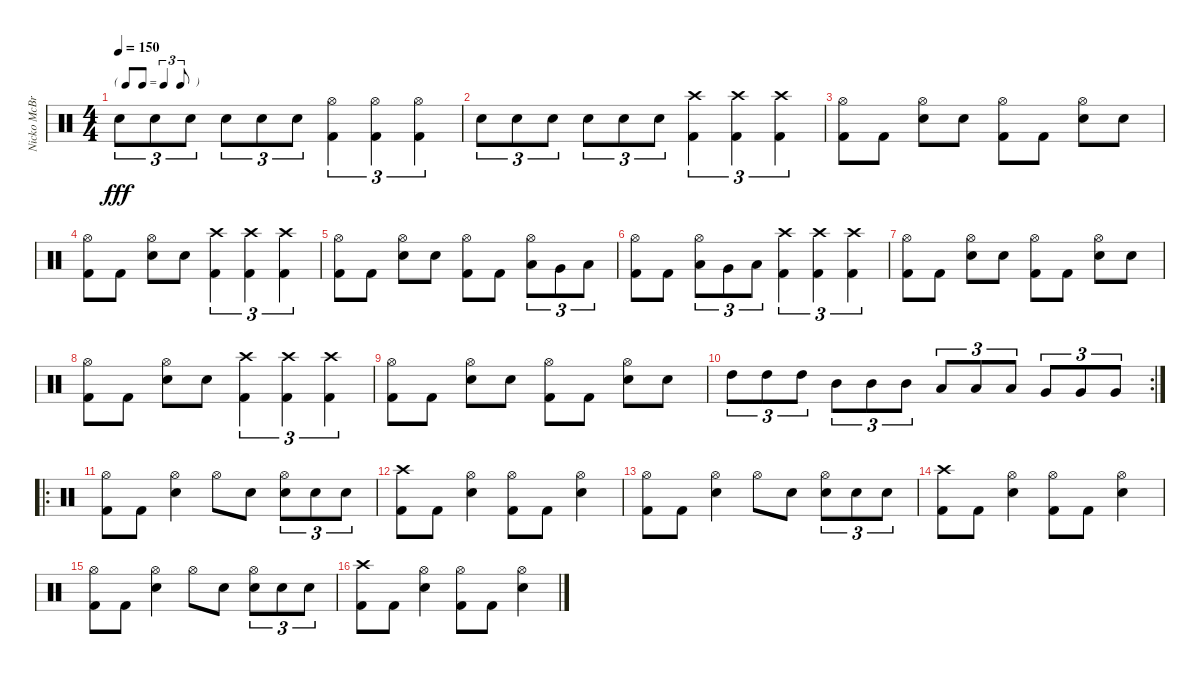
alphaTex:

\track ("Nicko McBrain" "Nicko McBr") {instrument percussion}
\staff {score}
\articulation defaults
\ts (4 4)
\tf triplet8th
\tempo 150
\clef neutral
\ks c "Snare (hit) 2".8{tu (3 2) dy fff} "Snare (hit) 2".8{tu (3 2)} "Snare (hit) 2".8{tu (3 2)} "Snare (hit) 2".8{tu (3 2)} "Snare (hit) 2".8{tu (3 2)} "Snare (hit) 2".8{tu (3 2)}
("Kick (hit) 2" "Hi-Hat (open)").4{tu (3 2)} ("Kick (hit) 2" "Hi-Hat (open)").4{tu (3 2)} ("Kick (hit) 2" "Hi-Hat (open)").4{tu (3 2)} |
"Snare (hit) 2".8{tu (3 2)} "Snare (hit) 2".8{tu (3 2)} "Snare (hit) 2".8{tu (3 2)} "Snare (hit) 2".8{tu (3 2)} "Snare (hit) 2".8{tu (3 2)} "Snare (hit) 2".8{tu (3 2)} ("Kick (hit) 2" "Crash high (hit)").4{tu (3 2)} ("Kick (hit) 2" "Crash high (hit)").4{tu (3 2)} ("Kick (hit) 2" "Crash high (hit)").4{tu (3 2)} |
("Kick (hit) 2" "Hi-Hat (open)").8 "Kick (hit) 2".8 ("Snare (hit) 2" "Hi-Hat (open)").8 "Snare (hit) 2".8 ("Kick (hit) 2" "Hi-Hat (open)").8 "Kick (hit) 2".8 ("Snare (hit) 2" "Hi-Hat (open)").8 "Snare (hit) 2".8 |
("Kick (hit) 2" "Hi-Hat (open)").8 "Kick (hit) 2".8 ("Snare (hit) 2" "Hi-Hat (open)").8 "Snare (hit) 2".8 ("Kick (hit) 2" "Crash high (hit)").4{tu (3 2)} ("Kick (hit) 2" "Crash high (hit)").4{tu (3 2)} ("Kick (hit) 2" "Crash high (hit)").4{tu (3 2)} |
("Kick (hit) 2" "Hi-Hat (open)").8 "Kick (hit) 2".8 ("Snare (hit) 2" "Hi-Hat (open)").8 "Snare (hit) 2".8 ("Kick (hit) 2" "Hi-Hat (open)").8 "Kick (hit) 2".8 ("Low Tom (hit)" "Hi-Hat (open)").8{tu (3 2)} "Very Low Tom (hit)".8{tu (3 2)} "Low Floor Tom (hit)".8{tu (3 2)} |
("Kick (hit) 2" "Hi-Hat (open)").8 "Kick (hit) 2".8 ("Low Tom (hit)" "Hi-Hat (open)").8{tu (3 2)} "Very Low Tom (hit)".8{tu (3 2)} "Low Floor Tom (hit)".8{tu (3 2)} ("Kick (hit) 2" "Crash high (hit)").4{tu (3 2)} ("Kick (hit) 2" "Crash high (hit)").4{tu (3 2)} ("Kick (hit) 2" "Crash high (hit)").4{tu (3 2)} |
("Kick (hit) 2" "Hi-Hat (open)").8 "Kick (hit) 2".8 ("Snare (hit) 2" "Hi-Hat (open)").8 "Snare (hit) 2".8 ("Kick (hit) 2" "Hi-Hat (open)").8 "Kick (hit) 2".8 ("Snare (hit) 2" "Hi-Hat (open)").8 "Snare (hit) 2".8 |
("Kick (hit) 2" "Hi-Hat (open)").8 "Kick (hit) 2".8 ("Snare (hit) 2" "Hi-Hat (open)").8 "Snare (hit) 2".8 ("Kick (hit) 2" "Crash high (hit)").4{tu (3 2)} ("Kick (hit) 2" "Crash high (hit)").4{tu (3 2)} ("Kick (hit) 2" "Crash high (hit)").4{tu (3 2)} |
("Kick (hit) 2" "Hi-Hat (open)").8 "Kick (hit) 2".8 ("Snare (hit) 2" "Hi-Hat (open)").8 "Snare (hit) 2".8 ("Kick (hit) 2" "Hi-Hat (open)").8 "Kick (hit) 2".8 ("Snare (hit) 2" "Hi-Hat (open)").8 "Snare (hit) 2".8 |
\rc 2 "High Tom (hit)".8{tu (3 2)} "High Tom (hit)".8{tu (3 2)} "High Tom (hit)".8{tu (3 2)} "Mid Tom (hit)".8{tu (3 2)} "Mid Tom (hit)".8{tu (3 2)} "Mid Tom (hit)".8{tu (3 2)} "Low Tom (hit)".8{tu (3 2)} "Low Tom (hit)".8{tu (3 2)} "Low Tom (hit)".8{tu (3 2)} "Very Low Tom (hit)".8{tu (3 2)} "Very Low Tom (hit)".8{tu (3 2)} "Very Low Tom (hit)".8{tu (3 2)}
|
\ro
("Kick (hit) 2" "Hi-Hat (open)").8 "Kick (hit) 2".8 ("Snare (hit) 2" "Hi-Hat (open)").4 "Hi-Hat (open)".8 "Snare (hit) 2".8 ("Snare (hit) 2" "Hi-Hat (open)").8{tu (3 2)} "Snare (hit) 2".8{tu (3 2)} "Snare (hit) 2".8{tu (3 2)} |
("Kick (hit) 2" "Crash high (hit)").8 "Kick (hit) 2".8 ("Snare (hit) 2" "Hi-Hat (open)").4 ("Kick (hit) 2" "Hi-Hat (open)").8 "Kick (hit) 2".8 ("Snare (hit) 2" "Hi-Hat (open)").4 |
("Kick (hit) 2" "Hi-Hat (open)").8 "Kick (hit) 2".8 ("Snare (hit) 2" "Hi-Hat (open)").4 "Hi-Hat (open)".8 "Snare (hit) 2".8 ("Snare (hit) 2" "Hi-Hat (open)").8{tu (3 2)} "Snare (hit) 2".8{tu (3 2)} "Snare (hit) 2".8{tu (3 2)} |
("Kick (hit) 2" "Crash high (hit)").8 "Kick (hit) 2".8 ("Snare (hit) 2" "Hi-Hat (open)").4 ("Kick (hit) 2" "Hi-Hat (open)").8 "Kick (hit) 2".8 ("Snare (hit) 2" "Hi-Hat (open)").4 |
("Kick (hit) 2" "Hi-Hat (open)").8 "Kick (hit) 2".8 ("Snare (hit) 2" "Hi-Hat (open)").4 "Hi-Hat (open)".8 "Snare (hit) 2".8 ("Snare (hit) 2" "Hi-Hat (open)").8{tu (3 2)} "Snare (hit) 2".8{tu (3 2)} "Snare (hit) 2".8{tu (3 2)} |
("Kick (hit) 2" "Crash high (hit)").8 "Kick (hit) 2".8 ("Snare (hit) 2" "Hi-Hat (open)").4 ("Kick (hit) 2" "Hi-Hat (open)").8 "Kick (hit) 2".8 ("Snare (hit) 2" "Hi-Hat (open)").4
